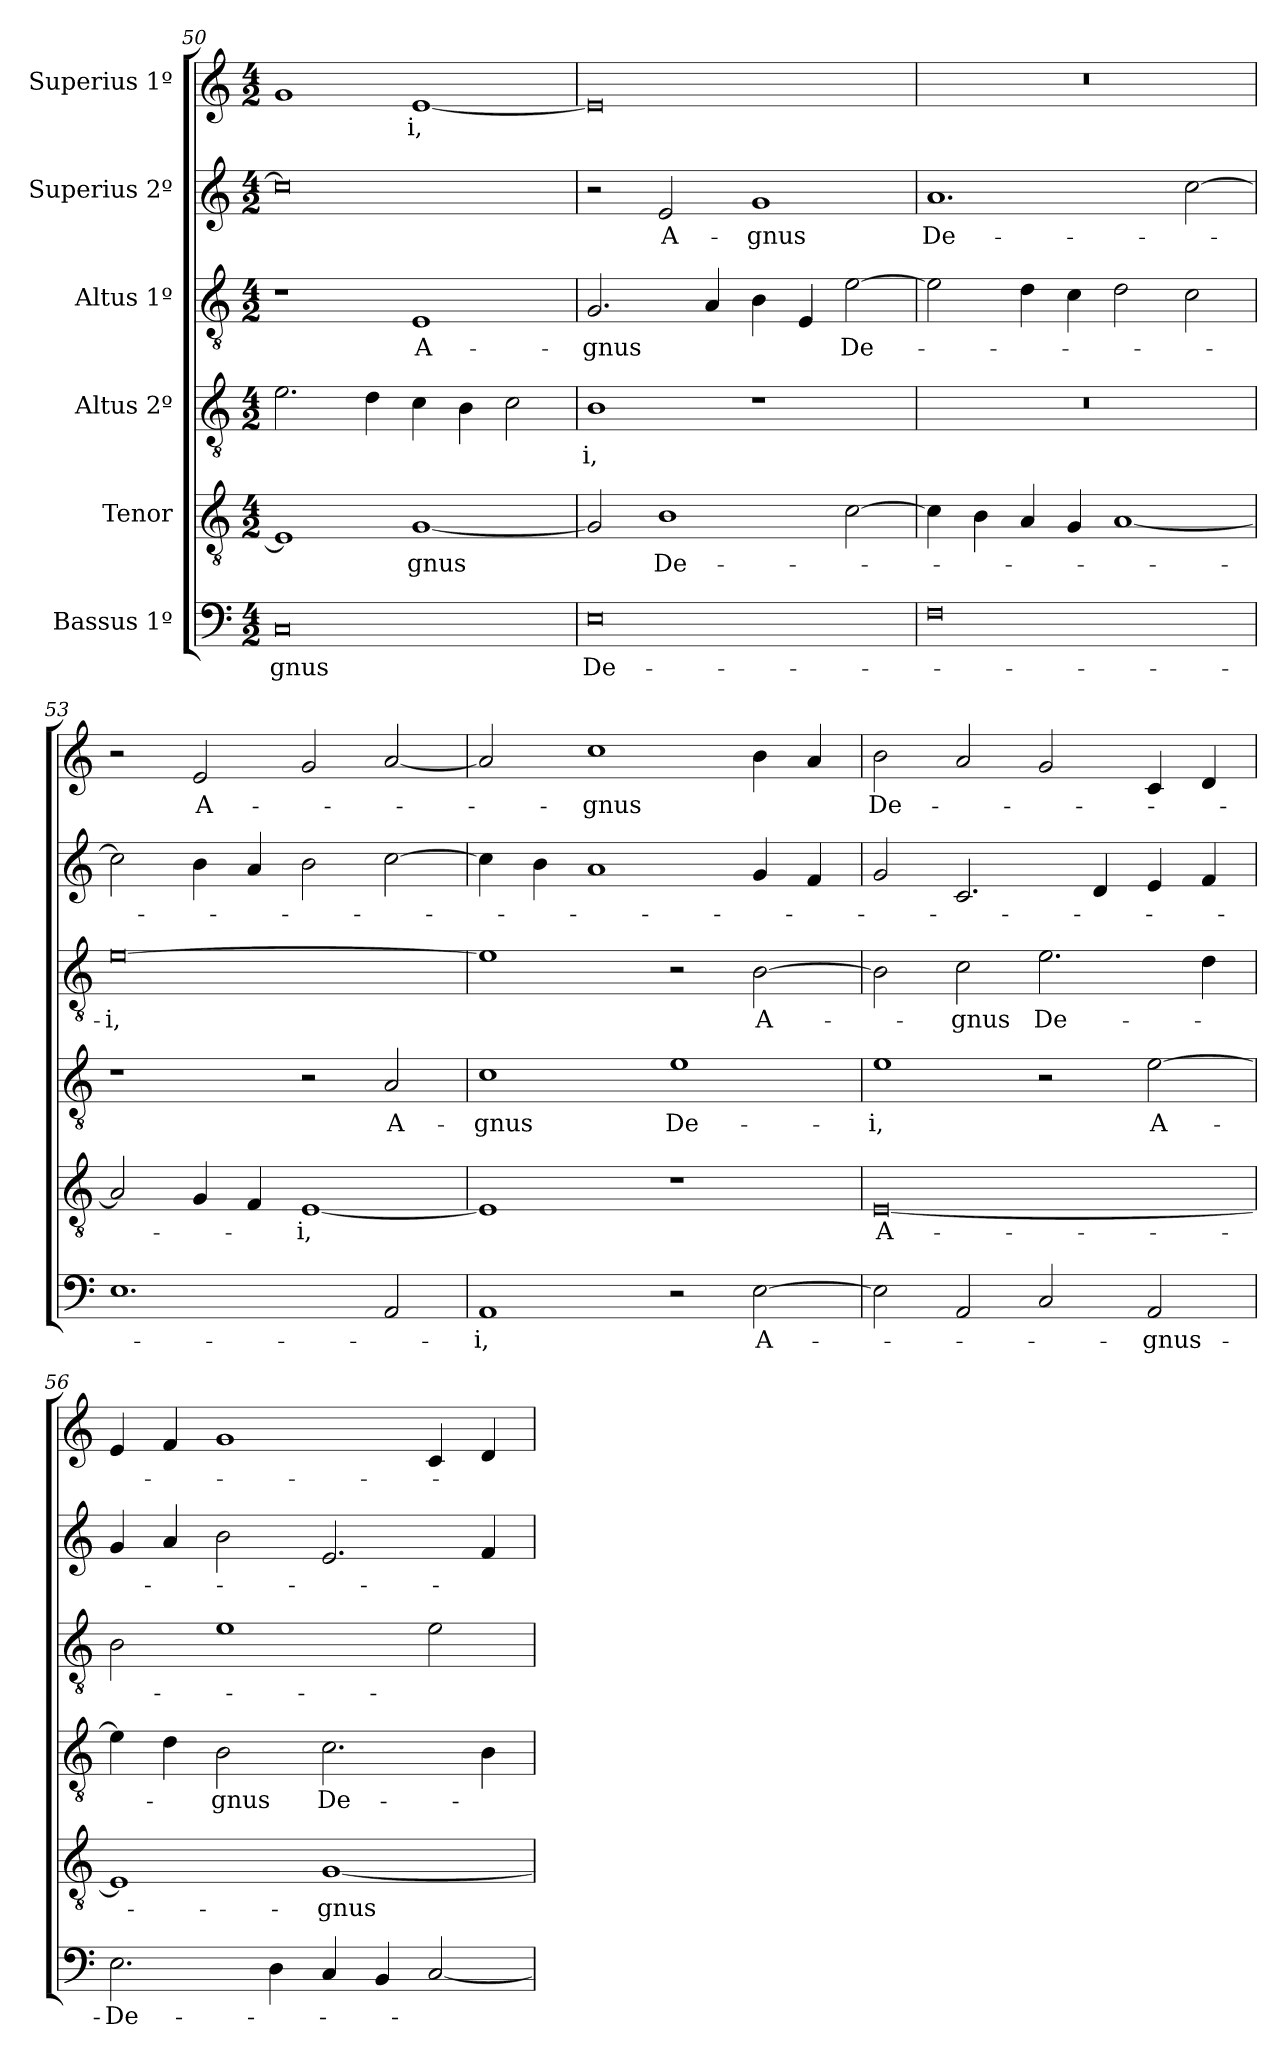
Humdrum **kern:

**kern	**text	**kern	**text	**kern	**text	**kern	**text	**kern	**text	**kern	**text
*part6	*part6	*part5	*part5	*part4	*part4	*part3	*part3	*part2	*part2	*part1	*part1
*staff6	*staff6	*staff5	*staff5	*staff4	*staff4	*staff3	*staff3	*staff2	*staff2	*staff1	*staff1
*I"Bassus 1º	*	*I"Tenor	*	*I"Altus 2º	*	*I"Altus 1º	*	*I"Superius 2º	*	*I"Superius 1º	*
*clefF4	*	*clefGv2	*	*clefGv2	*	*clefGv2	*	*clefG2	*	*clefG2	*
*k[]	*	*k[]	*	*k[]	*	*k[]	*	*k[]	*	*k[]	*
*M4/2	*	*M4/2	*	*M4/2	*	*M4/2	*	*M4/2	*	*M4/2	*
=50	=50	=50	=50	=50	=50	=50	=50	=50	=50	=50	=50
0C/	-gnus	1E/]	.	2.e\	.	1r	.	0cc\]	.	1g/	.
.	.	.	.	4d\	.	.	.	.	.	.	.
.	.	[1G/	-gnus	4c\	.	1E/	A-	.	.	[1e/	-i,
.	.	.	.	4B\	.	.	.	.	.	.	.
.	.	.	.	2c\	.	.	.	.	.	.	.
=51	=51	=51	=51	=51	=51	=51	=51	=51	=51	=51	=51
0E\	De-	2G/]	.	1B\	-i,	2.G/	-gnus	2r	.	0e/]	.
.	.	1B\	De-	.	.	.	.	2e/	A-	.	.
.	.	.	.	.	.	4A/	.	.	.	.	.
.	.	.	.	1r	.	4B\	.	1g/	-gnus	.	.
.	.	.	.	.	.	4E/	.	.	.	.	.
.	.	[2c\	.	.	.	[2e\	De-	.	.	.	.
=52	=52	=52	=52	=52	=52	=52	=52	=52	=52	=52	=52
0F\	.	4c\]	.	0r	.	2e\]	.	1.a/	De-	0r	.
.	.	4B\	.	.	.	.	.	.	.	.	.
.	.	4A/	.	.	.	4d\	.	.	.	.	.
.	.	4G/	.	.	.	4c\	.	.	.	.	.
.	.	[1A/	.	.	.	2d\	.	.	.	.	.
.	.	.	.	.	.	2c\	.	[2cc\	.	.	.
=53	=53	=53	=53	=53	=53	=53	=53	=53	=53	=53	=53
1.E\	.	2A/]	.	1r	.	[0e\	-i,	2cc\]	.	2r	.
.	.	4G/	.	.	.	.	.	4b\	.	2e/	A-
.	.	4F/	.	.	.	.	.	4a/	.	.	.
.	.	[1E/	-i,	2r	.	.	.	2b\	.	2g/	.
2AA/	.	.	.	2A/	A-	.	.	[2cc\	.	[2a/	.
=54	=54	=54	=54	=54	=54	=54	=54	=54	=54	=54	=54
1AA/	-i,	1E/]	.	1c\	-gnus	1e\]	.	4cc\]	.	2a/]	.
.	.	.	.	.	.	.	.	4b\	.	.	.
.	.	.	.	.	.	.	.	1a/	.	1cc\	-gnus
2r	.	1r	.	1e\	De-	2r	.	.	.	.	.
[2E\	A-	.	.	.	.	[2B\	A-	4g/	.	4b\	.
.	.	.	.	.	.	.	.	4f/	.	4a/	.
=55	=55	=55	=55	=55	=55	=55	=55	=55	=55	=55	=55
2E\]	.	[0E/	A-	1e\	-i,	2B\]	.	2g/	.	2b\	De-
2AA/	.	.	.	.	.	2c\	-gnus	2.c/	.	2a/	.
2C/	.	.	.	2r	.	2.e\	De-	.	.	2g/	.
.	.	.	.	.	.	.	.	4d/	.	.	.
2AA/	gnus-	.	.	[2e\	A-	.	.	4e/	.	4c/	.
.	.	.	.	.	.	4d\	.	4f/	.	4d/	.
=56	=56	=56	=56	=56	=56	=56	=56	=56	=56	=56	=56
2.E\	De-	1E/]	.	4e\]	.	2B\	.	4g/	.	4e/	.
.	.	.	.	4d\	.	.	.	4a/	.	4f/	.
.	.	.	.	2B\	-gnus	1e\	.	2b\	.	1g/	.
4D\	.	.	.	.	.	.	.	.	.	.	.
4C/	.	[1G/	-gnus	2.c\	De-	.	.	2.e/	.	.	.
4BB/	.	.	.	.	.	.	.	.	.	.	.
[2C/	.	.	.	.	.	2e\	.	.	.	4c/	.
.	.	.	.	4B\	.	.	.	4f/	.	4d/	.
=	=	=	=	=	=	=	=	=	=	=	=
*-	*-	*-	*-	*-	*-	*-	*-	*-	*-	*-	*-
